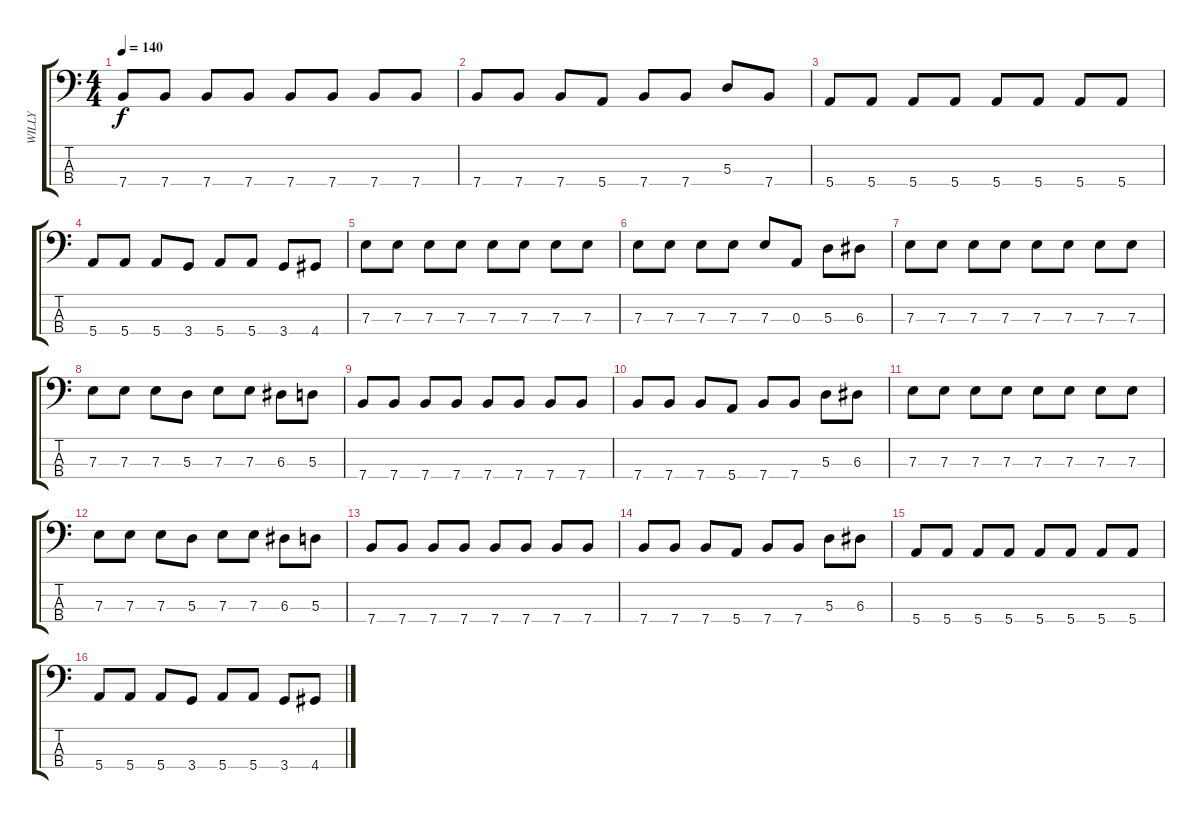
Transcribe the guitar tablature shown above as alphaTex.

\track ("WILLY" "WILLY") {instrument electricbasspick}
\staff {score tabs}
\tuning (G2 D2 A1 E1) {hide}
\ts (4 4)
\tempo 140
\clef f4
\ks c
7.4.8{dy f} 7.4.8 7.4.8 7.4.8 7.4.8 7.4.8 7.4.8 7.4.8 |
7.4.8 7.4.8 7.4.8 5.4.8 7.4.8 7.4.8 5.3.8 7.4.8 |
5.4.8 5.4.8 5.4.8 5.4.8 5.4.8 5.4.8 5.4.8 5.4.8 |
5.4.8 5.4.8 5.4.8 3.4.8 5.4.8 5.4.8 3.4.8 4.4.8 |
7.3.8 7.3.8 7.3.8 7.3.8 7.3.8 7.3.8 7.3.8 7.3.8 |
7.3.8 7.3.8 7.3.8 7.3.8 7.3.8 0.3.8 5.3.8 6.3.8 |
7.3.8 7.3.8 7.3.8 7.3.8 7.3.8 7.3.8 7.3.8 7.3.8 |
7.3.8 7.3.8 7.3.8 5.3.8 7.3.8 7.3.8 6.3.8 5.3.8 |
7.4.8 7.4.8 7.4.8 7.4.8 7.4.8 7.4.8 7.4.8 7.4.8 |
7.4.8 7.4.8 7.4.8 5.4.8 7.4.8 7.4.8 5.3.8 6.3.8 |
7.3.8 7.3.8 7.3.8 7.3.8 7.3.8 7.3.8 7.3.8 7.3.8 |
7.3.8 7.3.8 7.3.8 5.3.8 7.3.8 7.3.8 6.3.8 5.3.8 |
7.4.8 7.4.8 7.4.8 7.4.8 7.4.8 7.4.8 7.4.8 7.4.8 |
7.4.8 7.4.8 7.4.8 5.4.8 7.4.8 7.4.8 5.3.8 6.3.8 |
5.4.8 5.4.8 5.4.8 5.4.8 5.4.8 5.4.8 5.4.8 5.4.8 |
5.4.8 5.4.8 5.4.8 3.4.8 5.4.8 5.4.8 3.4.8 4.4.8
